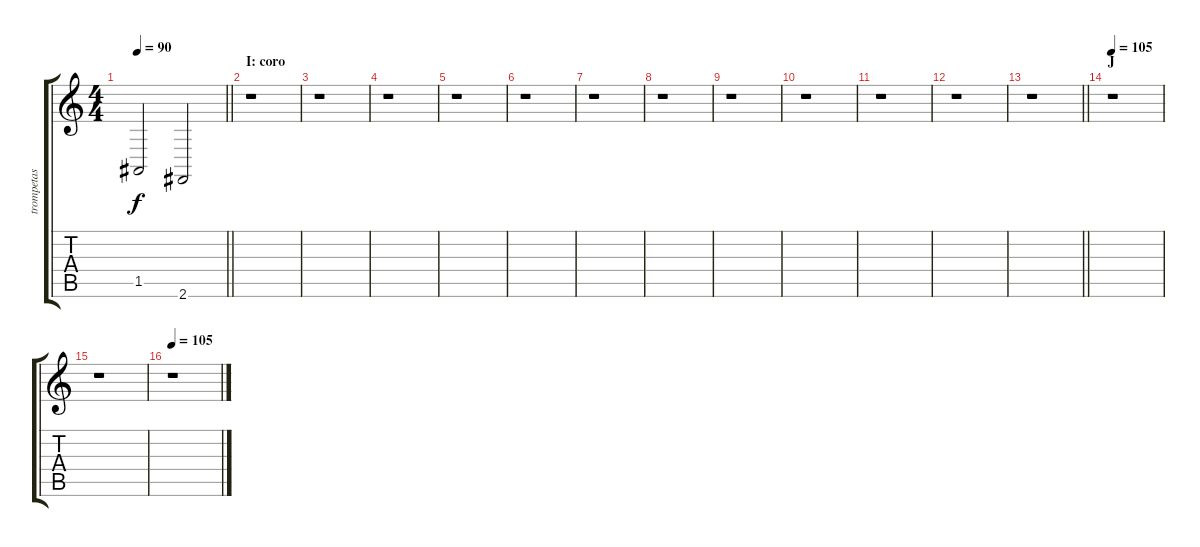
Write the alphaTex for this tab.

\track ("trompetas 2" "trompetas ") {instrument brasssection}
\staff {score tabs}
\tuning (E4 B3 G3 D3 A2 E2) {hide}
\ts (4 4)
\tempo 90
\clef g2
\barLineRight lightlight
\ks c
1.5.2{dy f} 2.6.2 |
\section ("" "I: coro")
r.1 |
r.1 |
r.1 |
r.1 |
r.1 |
r.1 |
r.1 |
r.1 |
r.1 |
r.1 |
r.1 |
\barLineRight lightlight
r.1 |
\section ("" "J")
\tempo 105
r.1 |
r.1 |
\tempo 105
r.1
